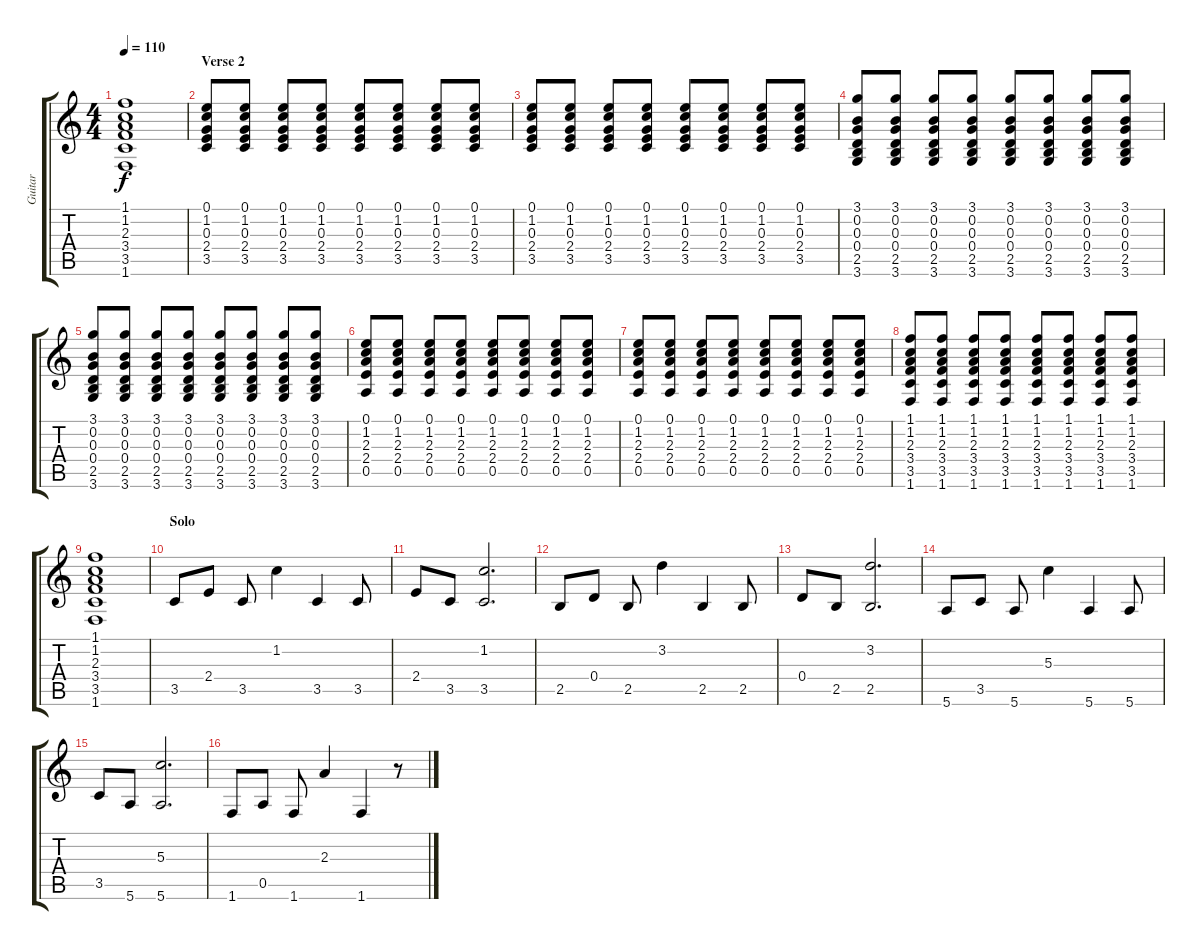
\track ("Guitar" "Guitar") {instrument electricguitarclean}
\staff {score tabs}
\tuning (E4 B3 G3 D3 A2 E2) {hide}
\ts (4 4)
\tempo 110
\clef g2
\ks c
(1.1 1.2 2.3 3.4 3.5 1.6).1{dy f} |
\section ("" "Verse 2")
(0.1 1.2 0.3 2.4 3.5).8 (0.1 1.2 0.3 2.4 3.5).8 (0.1 1.2 0.3 2.4 3.5).8 (0.1 1.2 0.3 2.4 3.5).8 (0.1 1.2 0.3 2.4 3.5).8 (0.1 1.2 0.3 2.4 3.5).8 (0.1 1.2 0.3 2.4 3.5).8 (0.1 1.2 0.3 2.4 3.5).8 |
(0.1 1.2 0.3 2.4 3.5).8 (0.1 1.2 0.3 2.4 3.5).8 (0.1 1.2 0.3 2.4 3.5).8 (0.1 1.2 0.3 2.4 3.5).8 (0.1 1.2 0.3 2.4 3.5).8 (0.1 1.2 0.3 2.4 3.5).8 (0.1 1.2 0.3 2.4 3.5).8 (0.1 1.2 0.3 2.4 3.5).8 |
(3.1 0.2 0.3 0.4 2.5 3.6).8 (3.1 0.2 0.3 0.4 2.5 3.6).8 (3.1 0.2 0.3 0.4 2.5 3.6).8 (3.1 0.2 0.3 0.4 2.5 3.6).8 (3.1 0.2 0.3 0.4 2.5 3.6).8 (3.1 0.2 0.3 0.4 2.5 3.6).8 (3.1 0.2 0.3 0.4 2.5 3.6).8 (3.1 0.2 0.3 0.4 2.5 3.6).8 |
(3.1 0.2 0.3 0.4 2.5 3.6).8 (3.1 0.2 0.3 0.4 2.5 3.6).8 (3.1 0.2 0.3 0.4 2.5 3.6).8 (3.1 0.2 0.3 0.4 2.5 3.6).8 (3.1 0.2 0.3 0.4 2.5 3.6).8 (3.1 0.2 0.3 0.4 2.5 3.6).8 (3.1 0.2 0.3 0.4 2.5 3.6).8 (3.1 0.2 0.3 0.4 2.5 3.6).8 |
(0.1 1.2 2.3 2.4 0.5).8 (0.1 1.2 2.3 2.4 0.5).8 (0.1 1.2 2.3 2.4 0.5).8 (0.1 1.2 2.3 2.4 0.5).8 (0.1 1.2 2.3 2.4 0.5).8 (0.1 1.2 2.3 2.4 0.5).8 (0.1 1.2 2.3 2.4 0.5).8 (0.1 1.2 2.3 2.4 0.5).8 |
(0.1 1.2 2.3 2.4 0.5).8 (0.1 1.2 2.3 2.4 0.5).8 (0.1 1.2 2.3 2.4 0.5).8 (0.1 1.2 2.3 2.4 0.5).8 (0.1 1.2 2.3 2.4 0.5).8 (0.1 1.2 2.3 2.4 0.5).8 (0.1 1.2 2.3 2.4 0.5).8 (0.1 1.2 2.3 2.4 0.5).8 |
(1.1 1.2 2.3 3.4 3.5 1.6).8 (1.1 1.2 2.3 3.4 3.5 1.6).8 (1.1 1.2 2.3 3.4 3.5 1.6).8 (1.1 1.2 2.3 3.4 3.5 1.6).8 (1.1 1.2 2.3 3.4 3.5 1.6).8 (1.1 1.2 2.3 3.4 3.5 1.6).8 (1.1 1.2 2.3 3.4 3.5 1.6).8 (1.1 1.2 2.3 3.4 3.5 1.6).8 |
(1.1 1.2 2.3 3.4 3.5 1.6).1 |
\section ("" "Solo")
3.5.8 2.4.8 3.5.8 1.2.4 3.5.4 3.5.8 |
2.4.8 3.5.8 (1.2 3.5).2{d} |
2.5.8 0.4.8 2.5.8 3.2.4 2.5.4 2.5.8 |
0.4.8 2.5.8 (3.2 2.5).2{d} |
5.6.8 3.5.8 5.6.8 5.3.4 5.6.4 5.6.8 |
3.5.8 5.6.8 (5.3 5.6).2{d} |
1.6.8 0.5.8 1.6.8 2.3.4 1.6.4 r.8
